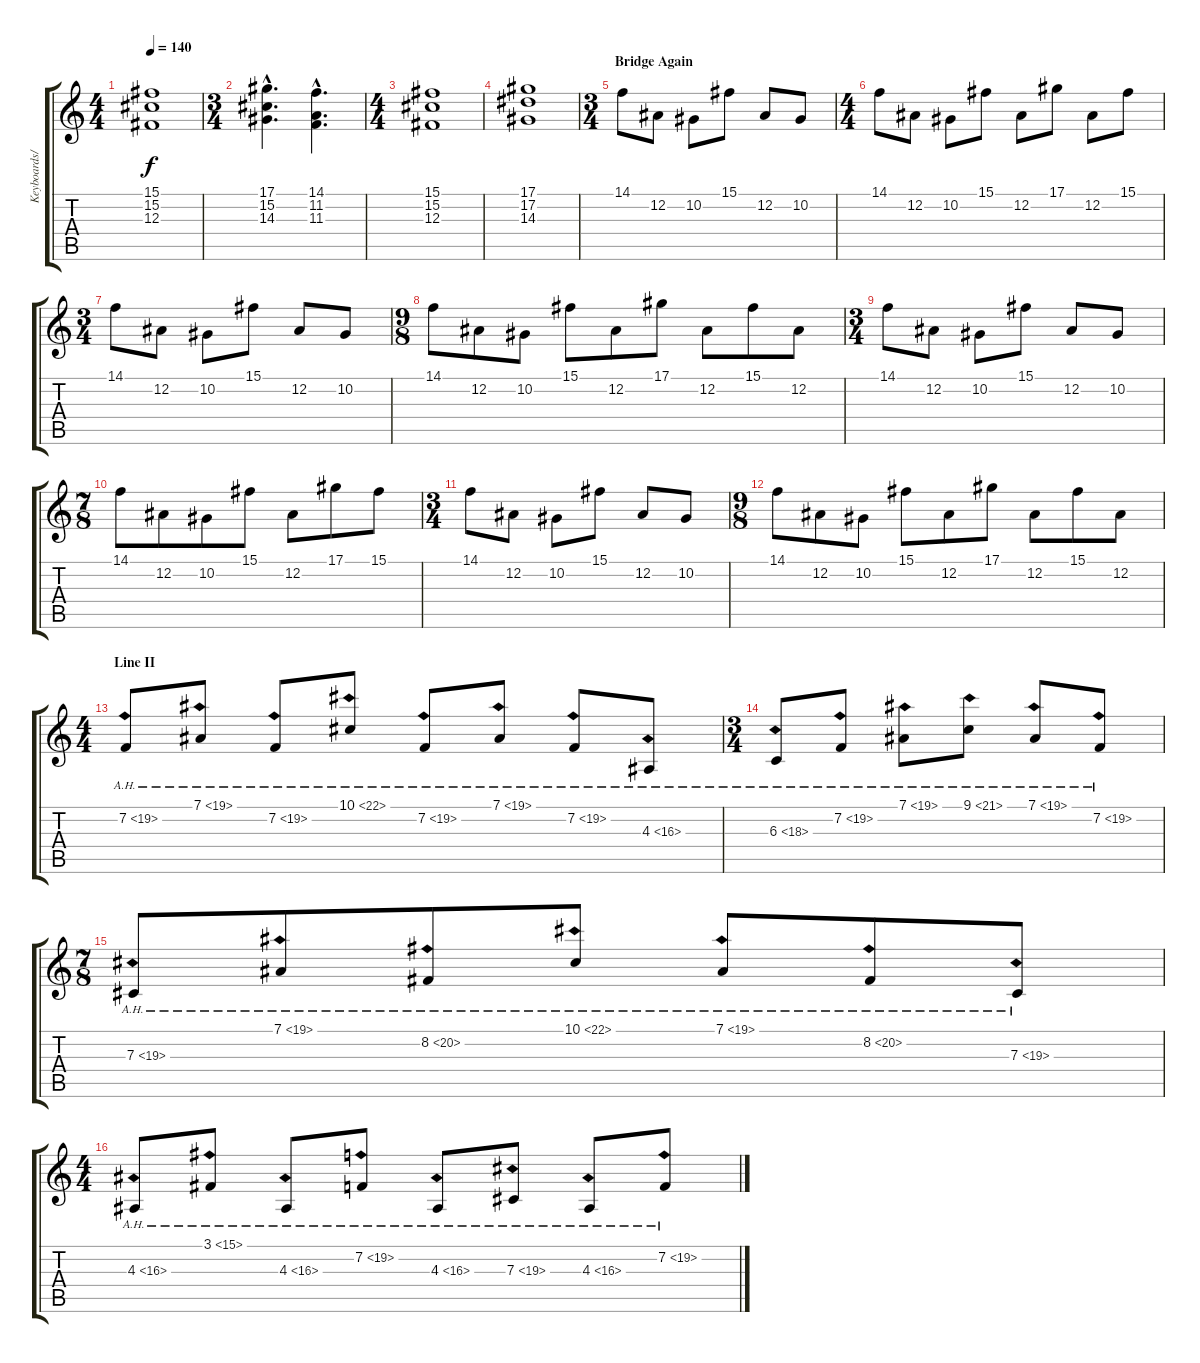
\track ("Keyboards/Piano" "Keyboards/") {instrument stringensemble1}
\staff {score tabs}
\tuning (Eb4 Bb3 Gb3 Db3 Ab2 Eb2) {hide}
\ts (4 4)
\tempo 140
\clef g2
\ks c
(15.1 15.2 12.3).1{dy f} |
\ts (3 4)
(17.1{hac} 15.2{hac} 14.3{hac}).4{d} (14.1{hac} 11.2{hac} 11.3{hac}).4{d} |
\ts (4 4)
(15.1 15.2 12.3).1 |
(17.1 17.2 14.3).1 |
\ts (3 4)
\section ("" "Bridge Again")
14.1.8{volume 14} 12.2.8 10.2.8 15.1.8 12.2.8 10.2.8 |
\ts (4 4)
14.1.8 12.2.8 10.2.8 15.1.8 12.2.8 17.1.8 12.2.8 15.1.8 |
\ts (3 4)
14.1.8 12.2.8 10.2.8 15.1.8 12.2.8 10.2.8 |
\ts (9 8)
14.1.8 12.2.8 10.2.8 15.1.8 12.2.8 17.1.8 12.2.8 15.1.8 12.2.8 |
\ts (3 4)
14.1.8 12.2.8 10.2.8 15.1.8 12.2.8 10.2.8 |
\ts (7 8)
14.1.8 12.2.8 10.2.8 15.1.8 12.2.8 17.1.8 15.1.8 |
\ts (3 4)
14.1.8 12.2.8 10.2.8 15.1.8 12.2.8 10.2.8 |
\ts (9 8)
14.1.8 12.2.8 10.2.8 15.1.8 12.2.8 17.1.8 12.2.8 15.1.8 12.2.8 |
\ts (4 4)
\section ("" "Line II")
7.2{ah 12}.8{instrument fx4atmosphere} 7.1{ah 12}.8 7.2{ah 12}.8 10.1{ah 12}.8 7.2{ah 12}.8 7.1{ah 12}.8 7.2{ah 12}.8 4.3{ah 12}.8 |
\ts (3 4)
6.3{ah 12}.8 7.2{ah 12}.8 7.1{ah 12}.8 9.1{ah 12}.8 7.1{ah 12}.8 7.2{ah 12}.8 |
\ts (7 8)
7.3{ah 12}.8 7.1{ah 12}.8 8.2{ah 12}.8 10.1{ah 12}.8 7.1{ah 12}.8 8.2{ah 12}.8 7.3{ah 12}.8 |
\ts (4 4)
4.3{ah 12}.8 3.1{ah 12}.8 4.3{ah 12}.8 7.2{ah 12}.8 4.3{ah 12}.8 7.3{ah 12}.8 4.3{ah 12}.8 7.2{ah 12}.8
